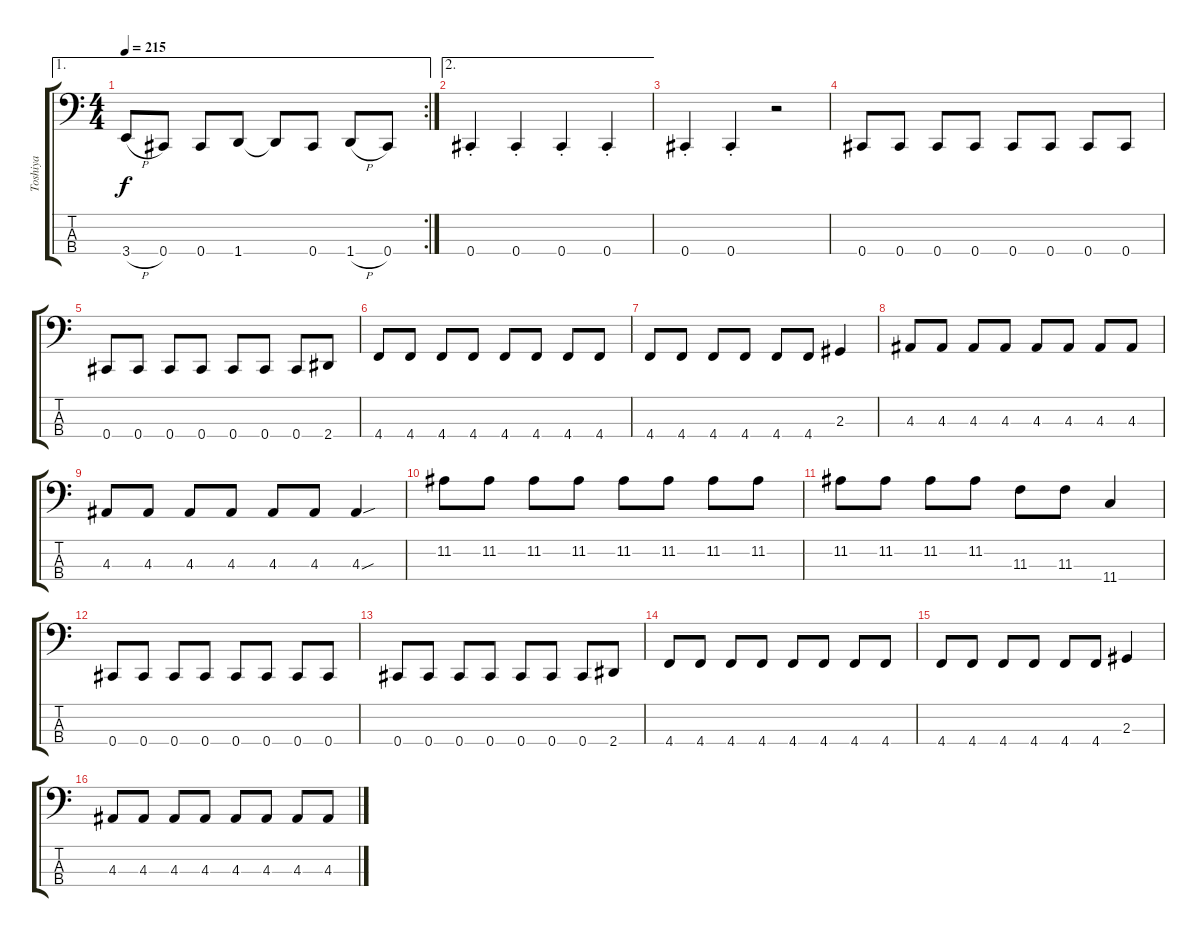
\track ("Toshiya" "Toshiya") {instrument electricbasspick}
\staff {score tabs}
\tuning (E2 B1 Gb1 Db1) {hide}
\ae 1
\rc 2
\ts (4 4)
\tempo 215
\clef f4
\ks aminor
3.4{h}.8{dy f} 0.4.8 0.4.8 1.4.8 1.4{t}.8 0.4.8 1.4{h}.8 0.4.8 |
\ae 2
0.4{st}.4 0.4{st}.4 0.4{st}.4 0.4{st}.4 |
0.4{st}.4 0.4{st}.4 r.2 |
0.4.8 0.4.8 0.4.8 0.4.8 0.4.8 0.4.8 0.4.8 0.4.8 |
0.4.8 0.4.8 0.4.8 0.4.8 0.4.8 0.4.8 0.4.8 2.4.8 |
4.4.8 4.4.8 4.4.8 4.4.8 4.4.8 4.4.8 4.4.8 4.4.8 |
4.4.8 4.4.8 4.4.8 4.4.8 4.4.8 4.4.8 2.3.4 |
4.3.8 4.3.8 4.3.8 4.3.8 4.3.8 4.3.8 4.3.8 4.3.8 |
4.3.8 4.3.8 4.3.8 4.3.8 4.3.8 4.3.8 4.3{sou}.4 |
11.2.8 11.2.8 11.2.8 11.2.8 11.2.8 11.2.8 11.2.8 11.2.8 |
11.2.8 11.2.8 11.2.8 11.2.8 11.3.8 11.3.8 11.4.4 |
0.4.8 0.4.8 0.4.8 0.4.8 0.4.8 0.4.8 0.4.8 0.4.8 |
0.4.8 0.4.8 0.4.8 0.4.8 0.4.8 0.4.8 0.4.8 2.4.8 |
4.4.8 4.4.8 4.4.8 4.4.8 4.4.8 4.4.8 4.4.8 4.4.8 |
4.4.8 4.4.8 4.4.8 4.4.8 4.4.8 4.4.8 2.3.4 |
4.3.8 4.3.8 4.3.8 4.3.8 4.3.8 4.3.8 4.3.8 4.3.8
